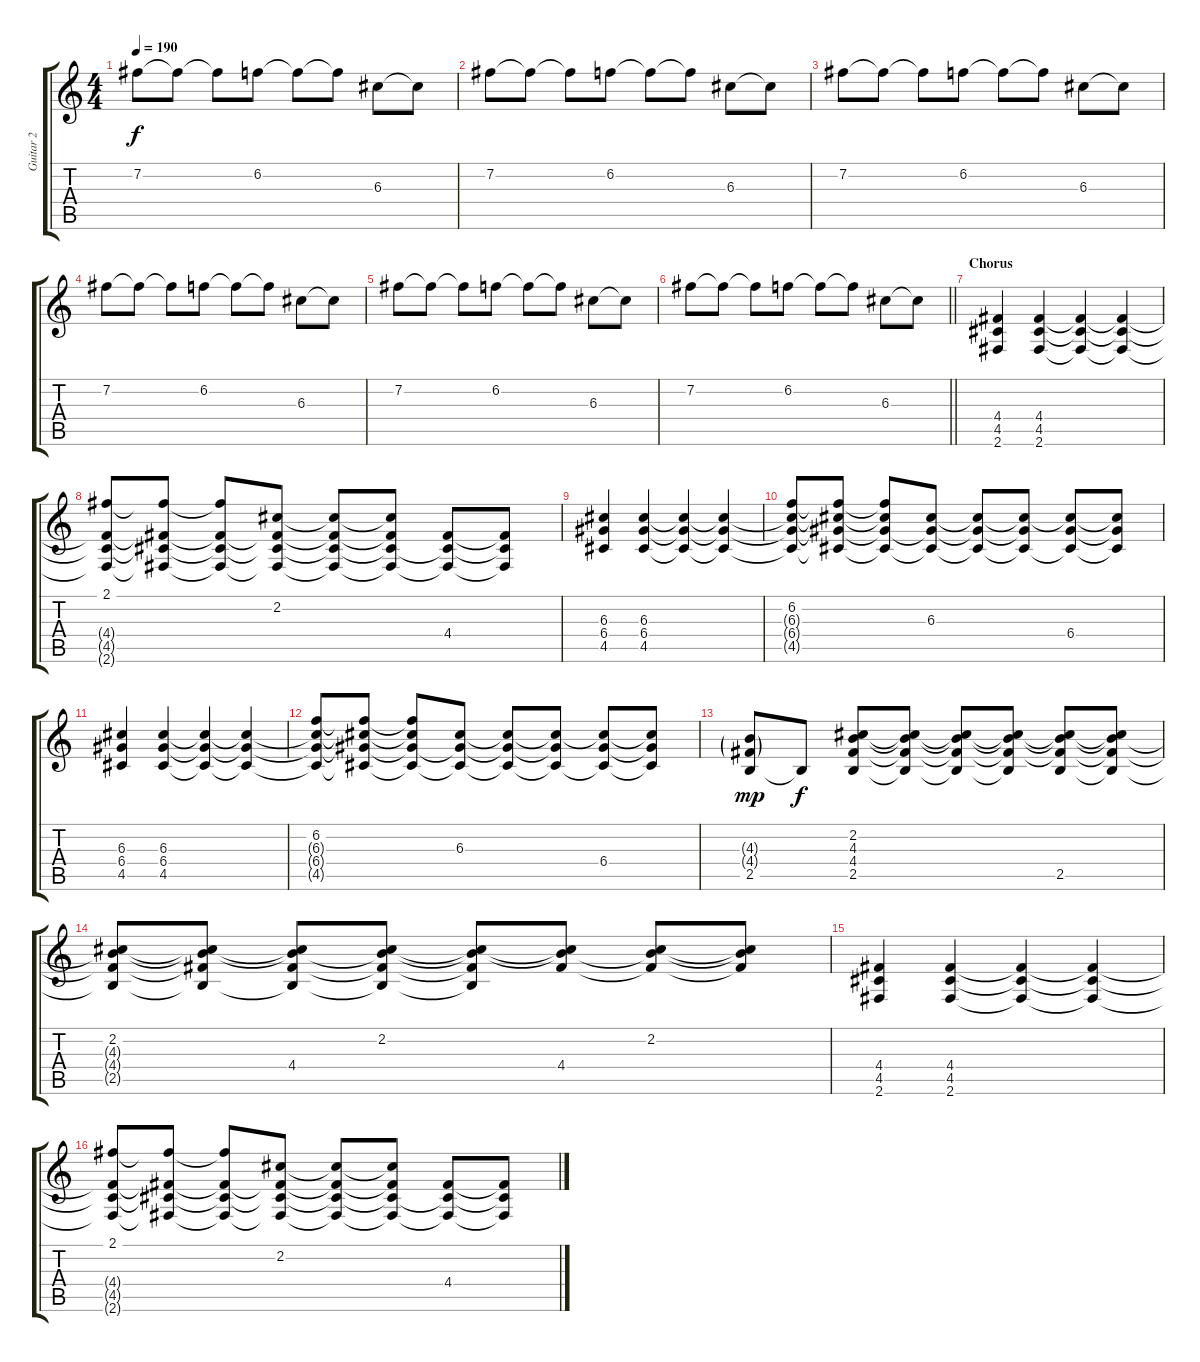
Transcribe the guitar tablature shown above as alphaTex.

\track ("Guitar 2" "Guitar 2") {instrument distortionguitar}
\staff {score tabs}
\tuning (E4 B3 G3 D3 A2 E2) {hide}
\ts (4 4)
\tempo 190
\clef g2
\ks c
7.2.8{dy f} 7.2{t}.8 7.2{t}.8 6.2.8 6.2{t}.8 6.2{t}.8 6.3.8 6.3{t}.8 |
7.2.8 7.2{t}.8 7.2{t}.8 6.2.8 6.2{t}.8 6.2{t}.8 6.3.8 6.3{t}.8 |
7.2.8 7.2{t}.8 7.2{t}.8 6.2.8 6.2{t}.8 6.2{t}.8 6.3.8 6.3{t}.8 |
7.2.8 7.2{t}.8 7.2{t}.8 6.2.8 6.2{t}.8 6.2{t}.8 6.3.8 6.3{t}.8 |
7.2.8 7.2{t}.8 7.2{t}.8 6.2.8 6.2{t}.8 6.2{t}.8 6.3.8 6.3{t}.8 |
\barLineRight lightlight
7.2.8 7.2{t}.8 7.2{t}.8 6.2.8 6.2{t}.8 6.2{t}.8 6.3.8 6.3{t}.8 |
\section ("" "Chorus")
(4.4 4.5 2.6).4 (4.4 4.5 2.6).4 (4.4{t} 4.5{t} 2.6{t}).4 (4.4{t} 4.5{t} 2.6{t}).4 |
(2.1 4.4{t} 4.5{t} 2.6{t}).8 (2.1{t} 4.4{t} 4.5{t} 2.6{t}).8 (2.1{t} 4.4{t} 4.5{t} 2.6{t}).8 (2.2 4.4{t} 4.5{t} 2.6{t}).8 (2.2{t} 4.4{t} 4.5{t} 2.6{t}).8 (2.2{t} 4.4{t} 4.5{t} 2.6{t}).8 (4.4 4.5{t} 2.6{t}).8 (4.4{t} 4.5{t} 2.6{t}).8 |
(6.3 6.4 4.5).4 (6.3 6.4 4.5).4 (6.3{t} 6.4{t} 4.5{t}).4 (6.3{t} 6.4{t} 4.5{t}).4 |
(6.2 6.3{t} 6.4{t} 4.5{t}).8 (6.2{t} 6.3{t} 6.4{t} 4.5{t}).8 (6.2{t} 6.3{t} 6.4{t} 4.5{t}).8 (6.3 6.4{t} 4.5{t}).8 (6.3{t} 6.4{t} 4.5{t}).8 (6.3{t} 6.4{t} 4.5{t}).8 (6.3{t} 6.4 4.5{t}).8 (6.3{t} 6.4{t} 4.5{t}).8 |
(6.3 6.4 4.5).4 (6.3 6.4 4.5).4 (6.3{t} 6.4{t} 4.5{t}).4 (6.3{t} 6.4{t} 4.5{t}).4 |
(6.2 6.3{t} 6.4{t} 4.5{t}).8 (6.2{t} 6.3{t} 6.4{t} 4.5{t}).8 (6.2{t} 6.3{t} 6.4{t} 4.5{t}).8 (6.3 6.4{t} 4.5{t}).8 (6.3{t} 6.4{t} 4.5{t}).8 (6.3{t} 6.4{t} 4.5{t}).8 (6.3{t} 6.4 4.5{t}).8 (6.3{t} 6.4{t} 4.5{t}).8 |
(4.3{g} 4.4{g} 2.5).8{dy mp} 2.5{t}.8{dy f} (2.2 4.3 4.4 2.5).8 (2.2{t} 4.3{t} 4.4{t} 2.5{t}).8 (2.2{t} 4.3{t} 4.4{t} 2.5{t}).8 (2.2{t} 4.3{t} 4.4{t} 2.5{t}).8 (2.2{t} 4.3{t} 4.4{t} 2.5).8 (2.2{t} 4.3{t} 4.4{t} 2.5{t}).8 |
(2.2 4.3{t} 4.4{t} 2.5{t}).8 (2.2{t} 4.3{t} 4.4{t} 2.5{t}).8 (2.2{t} 4.3{t} 4.4 2.5{t}).8 (2.2 4.3{t} 4.4{t} 2.5{t}).8 (2.2{t} 4.3{t} 4.4{t} 2.5{t}).8 (2.2{t} 4.3{t} 4.4).8 (2.2 4.3{t} 4.4{t}).8 (2.2{t} 4.3{t} 4.4{t}).8 |
(4.4 4.5 2.6).4 (4.4 4.5 2.6).4 (4.4{t} 4.5{t} 2.6{t}).4 (4.4{t} 4.5{t} 2.6{t}).4 |
(2.1 4.4{t} 4.5{t} 2.6{t}).8 (2.1{t} 4.4{t} 4.5{t} 2.6{t}).8 (2.1{t} 4.4{t} 4.5{t} 2.6{t}).8 (2.2 4.4{t} 4.5{t} 2.6{t}).8 (2.2{t} 4.4{t} 4.5{t} 2.6{t}).8 (2.2{t} 4.4{t} 4.5{t} 2.6{t}).8 (4.4 4.5{t} 2.6{t}).8 (4.4{t} 4.5{t} 2.6{t}).8
